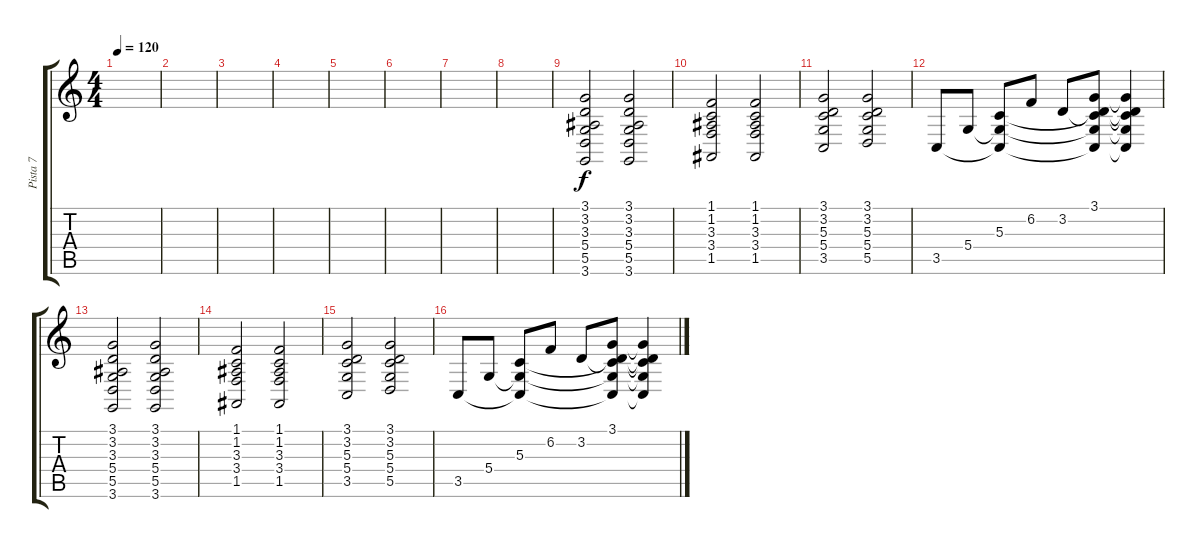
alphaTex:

\track ("Pista 7" "Pista 7") {instrument acousticgrandpiano}
\staff {score tabs}
\tuning (E4 B3 G3 D3 A2 E2) {hide}
\ts (4 4)
\tempo 120
\clef g2
\ks c
|
|
|
|
|
|
|
|
(3.1 3.2 3.3 5.4 5.5 3.6).2 (3.1 3.2 3.3 5.4 5.5 3.6).2 |
(1.1 1.2 3.3 3.4 1.5).2 (1.1 1.2 3.3 3.4 1.5).2 |
(3.1 3.2 5.3 5.4 3.5).2 (3.1 3.2 5.3 5.4 5.5).2 |
3.5.8 5.4.8 (5.3 5.4{t} 3.5{t}).8 6.2.8 3.2.8 (3.1 3.2{t} 5.3{t} 5.4{t} 3.5{t}).8 (3.1{t} 3.2{t} 5.3{t} 5.4{t} 3.5{t}).4 |
(3.1 3.2 3.3 5.4 5.5 3.6).2 (3.1 3.2 3.3 5.4 5.5 3.6).2 |
(1.1 1.2 3.3 3.4 1.5).2 (1.1 1.2 3.3 3.4 1.5).2 |
(3.1 3.2 5.3 5.4 3.5).2 (3.1 3.2 5.3 5.4 5.5).2 |
3.5.8 5.4.8 (5.3 5.4{t} 3.5{t}).8 6.2.8 3.2.8 (3.1 3.2{t} 5.3{t} 5.4{t} 3.5{t}).8 (3.1{t} 3.2{t} 5.3{t} 5.4{t} 3.5{t}).4
